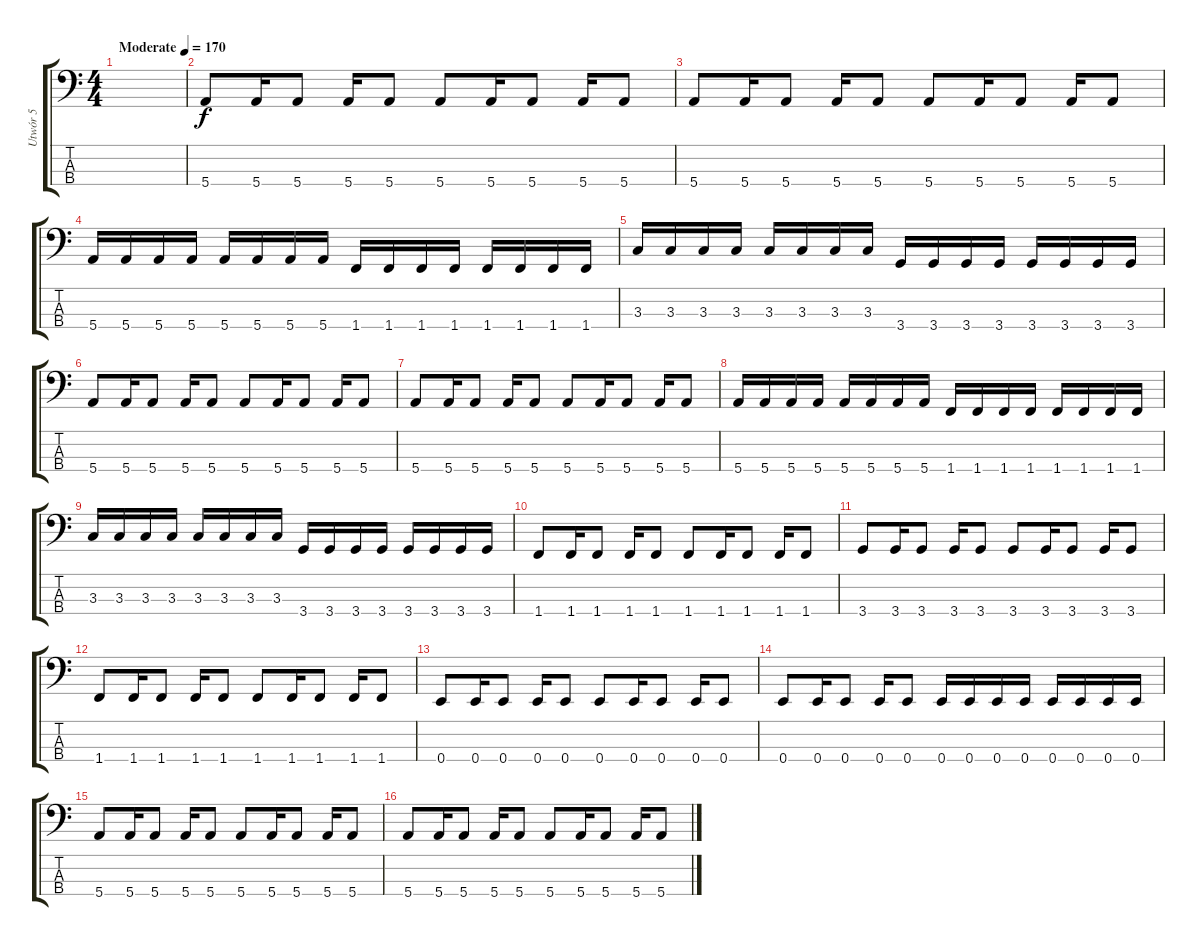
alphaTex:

\track ("Utwór 5" "Utwór 5") {instrument electricbasspick}
\staff {score tabs}
\tuning (G2 D2 A1 E1) {hide}
\ts (4 4)
\tempo (170 "Moderate")
\clef f4
\ks c
|
5.4.8 5.4.16 5.4.8 5.4.16 5.4.8 5.4.8 5.4.16 5.4.8 5.4.16 5.4.8 |
5.4.8 5.4.16 5.4.8 5.4.16 5.4.8 5.4.8 5.4.16 5.4.8 5.4.16 5.4.8 |
5.4.16 5.4.16 5.4.16 5.4.16 5.4.16 5.4.16 5.4.16 5.4.16 1.4.16 1.4.16 1.4.16 1.4.16 1.4.16 1.4.16 1.4.16 1.4.16 |
3.3.16 3.3.16 3.3.16 3.3.16 3.3.16 3.3.16 3.3.16 3.3.16 3.4.16 3.4.16 3.4.16 3.4.16 3.4.16 3.4.16 3.4.16 3.4.16 |
5.4.8 5.4.16 5.4.8 5.4.16 5.4.8 5.4.8 5.4.16 5.4.8 5.4.16 5.4.8 |
5.4.8 5.4.16 5.4.8 5.4.16 5.4.8 5.4.8 5.4.16 5.4.8 5.4.16 5.4.8 |
5.4.16 5.4.16 5.4.16 5.4.16 5.4.16 5.4.16 5.4.16 5.4.16 1.4.16 1.4.16 1.4.16 1.4.16 1.4.16 1.4.16 1.4.16 1.4.16 |
3.3.16 3.3.16 3.3.16 3.3.16 3.3.16 3.3.16 3.3.16 3.3.16 3.4.16 3.4.16 3.4.16 3.4.16 3.4.16 3.4.16 3.4.16 3.4.16 |
1.4.8 1.4.16 1.4.8 1.4.16 1.4.8 1.4.8 1.4.16 1.4.8 1.4.16 1.4.8 |
3.4.8 3.4.16 3.4.8 3.4.16 3.4.8 3.4.8 3.4.16 3.4.8 3.4.16 3.4.8 |
1.4.8 1.4.16 1.4.8 1.4.16 1.4.8 1.4.8 1.4.16 1.4.8 1.4.16 1.4.8 |
0.4.8 0.4.16 0.4.8 0.4.16 0.4.8 0.4.8 0.4.16 0.4.8 0.4.16 0.4.8 |
0.4.8 0.4.16 0.4.8 0.4.16 0.4.8 0.4.16 0.4.16 0.4.16 0.4.16 0.4.16 0.4.16 0.4.16 0.4.16 |
5.4.8 5.4.16 5.4.8 5.4.16 5.4.8 5.4.8 5.4.16 5.4.8 5.4.16 5.4.8 |
5.4.8 5.4.16 5.4.8 5.4.16 5.4.8 5.4.8 5.4.16 5.4.8 5.4.16 5.4.8
